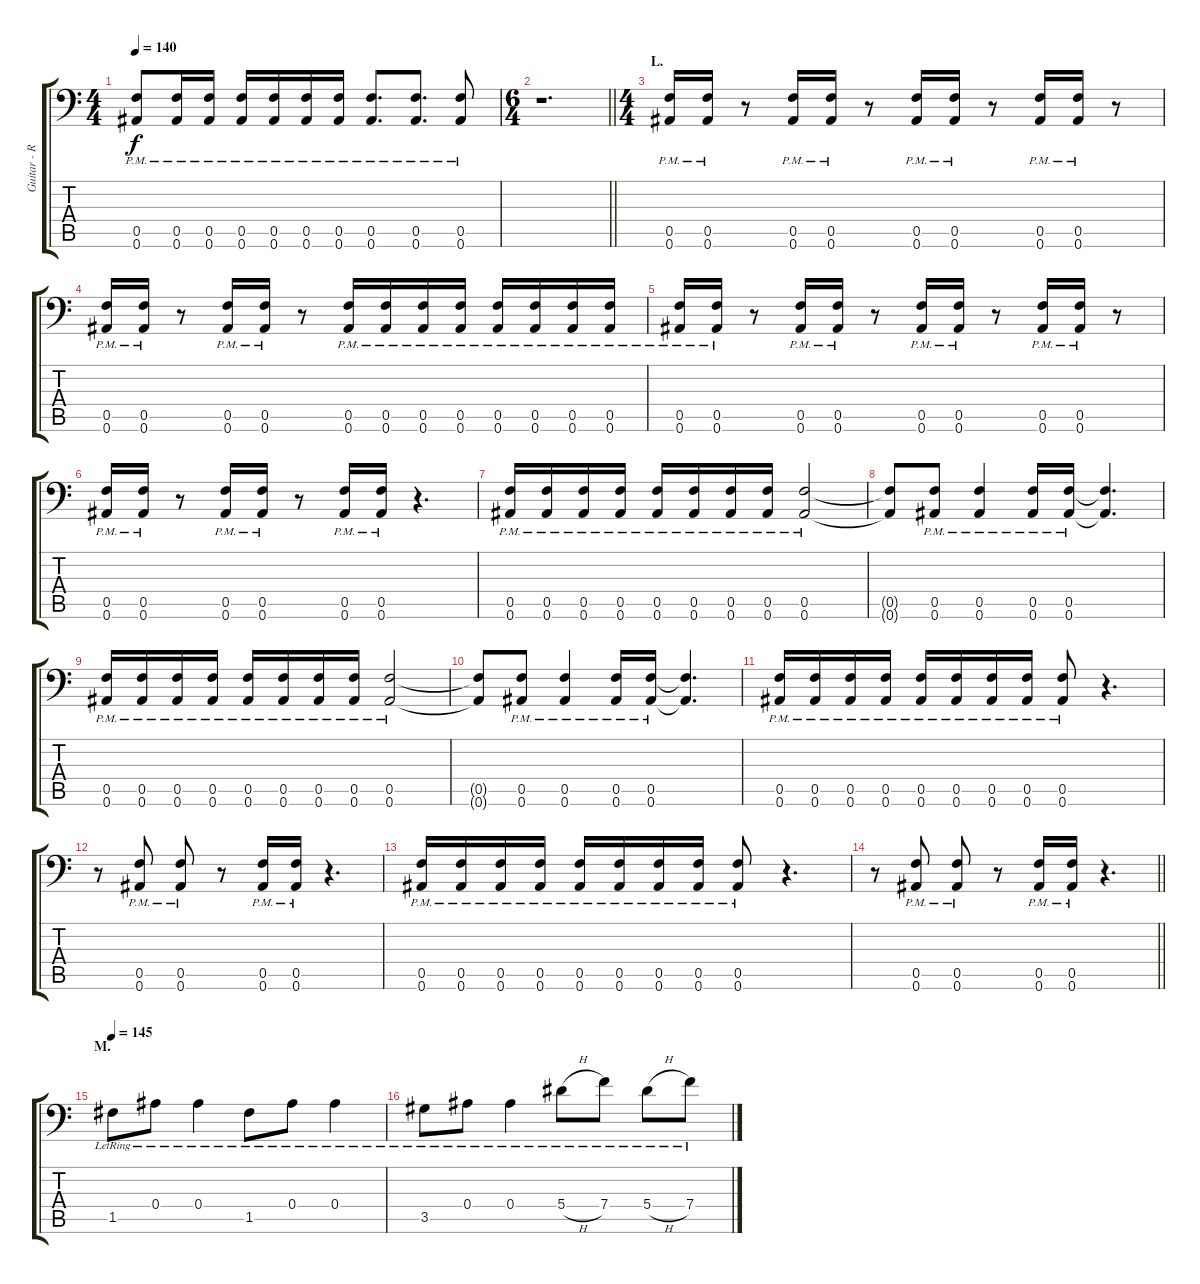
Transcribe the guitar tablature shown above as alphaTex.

\track ("Guitar - Right" "Guitar - R") {instrument distortionguitar}
\staff {score tabs}
\tuning (C4 G3 Eb3 Bb2 F2 Bb1) {hide}
\ts (4 4)
\tempo 140
\clef f4
\ks c
(0.5{pm} 0.6{pm}).8{dy f} (0.5{pm} 0.6{pm}).16 (0.5{pm} 0.6{pm}).16 (0.5{pm} 0.6{pm}).16 (0.5{pm} 0.6{pm}).16 (0.5{pm} 0.6{pm}).16 (0.5{pm} 0.6{pm}).16 (0.5{pm} 0.6{pm}).8{d} (0.5{pm} 0.6{pm}).8{d} (0.5{pm} 0.6{pm}).8 |
\ts (6 4)
\barLineRight lightlight
r.1{d} |
\ts (4 4)
\section ("" "L.")
(0.5{pm} 0.6{pm}).16 (0.5{pm} 0.6{pm}).16 r.8 (0.5{pm} 0.6{pm}).16 (0.5{pm} 0.6{pm}).16 r.8 (0.5{pm} 0.6{pm}).16 (0.5{pm} 0.6{pm}).16 r.8 (0.5{pm} 0.6{pm}).16 (0.5{pm} 0.6{pm}).16 r.8 |
(0.5{pm} 0.6{pm}).16 (0.5{pm} 0.6{pm}).16 r.8 (0.5{pm} 0.6{pm}).16 (0.5{pm} 0.6{pm}).16 r.8 (0.5{pm} 0.6{pm}).16 (0.5{pm} 0.6{pm}).16 (0.5{pm} 0.6{pm}).16 (0.5{pm} 0.6{pm}).16 (0.5{pm} 0.6{pm}).16 (0.5{pm} 0.6{pm}).16 (0.5{pm} 0.6{pm}).16 (0.5{pm} 0.6{pm}).16 |
(0.5{pm} 0.6{pm}).16 (0.5{pm} 0.6{pm}).16 r.8 (0.5{pm} 0.6{pm}).16 (0.5{pm} 0.6{pm}).16 r.8 (0.5{pm} 0.6{pm}).16 (0.5{pm} 0.6{pm}).16 r.8 (0.5{pm} 0.6{pm}).16 (0.5{pm} 0.6{pm}).16 r.8 |
(0.5{pm} 0.6{pm}).16 (0.5{pm} 0.6{pm}).16 r.8 (0.5{pm} 0.6{pm}).16 (0.5{pm} 0.6{pm}).16 r.8 (0.5{pm} 0.6{pm}).16 (0.5{pm} 0.6{pm}).16 r.4{d} |
(0.5{pm} 0.6{pm}).16 (0.5{pm} 0.6{pm}).16 (0.5{pm} 0.6{pm}).16 (0.5{pm} 0.6{pm}).16 (0.5{pm} 0.6{pm}).16 (0.5{pm} 0.6{pm}).16 (0.5{pm} 0.6{pm}).16 (0.5{pm} 0.6{pm}).16 (0.5{pm} 0.6{pm}).2 |
(0.5{t} 0.6{t}).8 (0.5{pm} 0.6{pm}).8 (0.5{pm} 0.6{pm}).4 (0.5{pm} 0.6{pm}).16 (0.5{pm} 0.6{pm}).16 (0.5{t} 0.6{t}).4{d} |
(0.5{pm} 0.6{pm}).16 (0.5{pm} 0.6{pm}).16 (0.5{pm} 0.6{pm}).16 (0.5{pm} 0.6{pm}).16 (0.5{pm} 0.6{pm}).16 (0.5{pm} 0.6{pm}).16 (0.5{pm} 0.6{pm}).16 (0.5{pm} 0.6{pm}).16 (0.5{pm} 0.6{pm}).2 |
(0.5{t} 0.6{t}).8 (0.5{pm} 0.6{pm}).8 (0.5{pm} 0.6{pm}).4 (0.5{pm} 0.6{pm}).16 (0.5{pm} 0.6{pm}).16 (0.5{t} 0.6{t}).4{d} |
(0.5{pm} 0.6{pm}).16 (0.5{pm} 0.6{pm}).16 (0.5{pm} 0.6{pm}).16 (0.5{pm} 0.6{pm}).16 (0.5{pm} 0.6{pm}).16 (0.5{pm} 0.6{pm}).16 (0.5{pm} 0.6{pm}).16 (0.5{pm} 0.6{pm}).16 (0.5{pm} 0.6{pm}).8 r.4{d} |
r.8 (0.5{pm} 0.6{pm}).8 (0.5{pm} 0.6{pm}).8 r.8 (0.5{pm} 0.6{pm}).16 (0.5{pm} 0.6{pm}).16 r.4{d} |
(0.5{pm} 0.6{pm}).16 (0.5{pm} 0.6{pm}).16 (0.5{pm} 0.6{pm}).16 (0.5{pm} 0.6{pm}).16 (0.5{pm} 0.6{pm}).16 (0.5{pm} 0.6{pm}).16 (0.5{pm} 0.6{pm}).16 (0.5{pm} 0.6{pm}).16 (0.5{pm} 0.6{pm}).8 r.4{d} |
\barLineRight lightlight
r.8 (0.5{pm} 0.6{pm}).8 (0.5{pm} 0.6{pm}).8 r.8 (0.5{pm} 0.6{pm}).16 (0.5{pm} 0.6{pm}).16 r.4{d} |
\section ("" "M.")
\tempo 145
1.5{lr}.8{volume 12 balance 8 instrument acousticguitarsteel} 0.4{lr}.8 0.4{lr}.4 1.5{lr}.8 0.4{lr}.8 0.4{lr}.4 |
3.5{lr}.8 0.4{lr}.8 0.4{lr}.4 5.4{h lr}.8 7.4{lr}.8 5.4{h lr}.8 7.4{lr}.8
